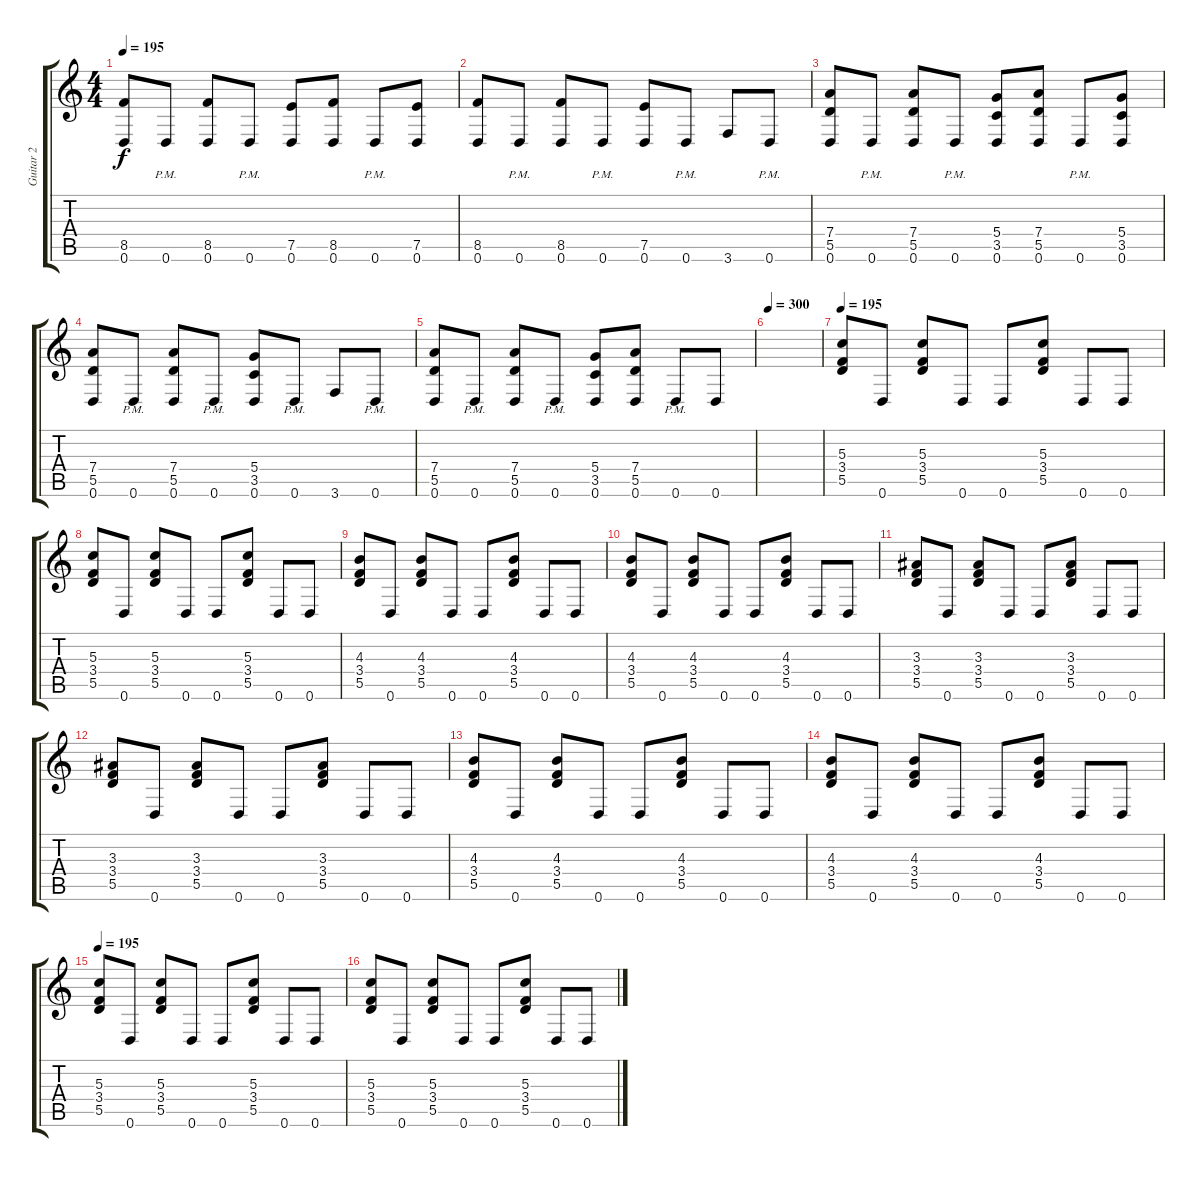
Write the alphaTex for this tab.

\track ("Guitar 2" "Guitar 2") {instrument distortionguitar}
\staff {score tabs}
\tuning (E4 B3 G3 D3 A2 D2) {hide}
\ts (4 4)
\tempo 195
\clef g2
\ks c
(8.5 0.6).8{dy f} 0.6{pm}.8 (8.5 0.6).8 0.6{pm}.8 (7.5 0.6).8 (8.5 0.6).8 0.6{pm}.8 (7.5 0.6).8 |
(8.5 0.6).8 0.6{pm}.8 (8.5 0.6).8 0.6{pm}.8 (7.5 0.6).8 0.6{pm}.8 3.6.8 0.6{pm}.8 |
(7.4 5.5 0.6).8 0.6{pm}.8 (7.4 5.5 0.6).8 0.6{pm}.8 (5.4 3.5 0.6).8 (7.4 5.5 0.6).8 0.6{pm}.8 (5.4 3.5 0.6).8 |
(7.4 5.5 0.6).8 0.6{pm}.8 (7.4 5.5 0.6).8 0.6{pm}.8 (5.4 3.5 0.6).8 0.6{pm}.8 3.6.8 0.6{pm}.8 |
(7.4 5.5 0.6).8 0.6{pm}.8 (7.4 5.5 0.6).8 0.6{pm}.8 (5.4 3.5 0.6).8 (7.4 5.5 0.6).8 0.6{pm}.8 0.6.8 |
\tempo 300
|
\tempo 195
(5.3 3.4 5.5).8 0.6.8 (5.3 3.4 5.5).8 0.6.8 0.6.8 (5.3 3.4 5.5).8 0.6.8 0.6.8 |
(5.3 3.4 5.5).8 0.6.8 (5.3 3.4 5.5).8 0.6.8 0.6.8 (5.3 3.4 5.5).8 0.6.8 0.6.8 |
(4.3 3.4 5.5).8 0.6.8 (4.3 3.4 5.5).8 0.6.8 0.6.8 (4.3 3.4 5.5).8 0.6.8 0.6.8 |
(4.3 3.4 5.5).8 0.6.8 (4.3 3.4 5.5).8 0.6.8 0.6.8 (4.3 3.4 5.5).8 0.6.8 0.6.8 |
(3.3 3.4 5.5).8 0.6.8 (3.3 3.4 5.5).8 0.6.8 0.6.8 (3.3 3.4 5.5).8 0.6.8 0.6.8 |
(3.3 3.4 5.5).8 0.6.8 (3.3 3.4 5.5).8 0.6.8 0.6.8 (3.3 3.4 5.5).8 0.6.8 0.6.8 |
(4.3 3.4 5.5).8 0.6.8 (4.3 3.4 5.5).8 0.6.8 0.6.8 (4.3 3.4 5.5).8 0.6.8 0.6.8 |
(4.3 3.4 5.5).8 0.6.8 (4.3 3.4 5.5).8 0.6.8 0.6.8 (4.3 3.4 5.5).8 0.6.8 0.6.8 |
\tempo 195
(5.3 3.4 5.5).8 0.6.8 (5.3 3.4 5.5).8 0.6.8 0.6.8 (5.3 3.4 5.5).8 0.6.8 0.6.8 |
(5.3 3.4 5.5).8 0.6.8 (5.3 3.4 5.5).8 0.6.8 0.6.8 (5.3 3.4 5.5).8 0.6.8 0.6.8
